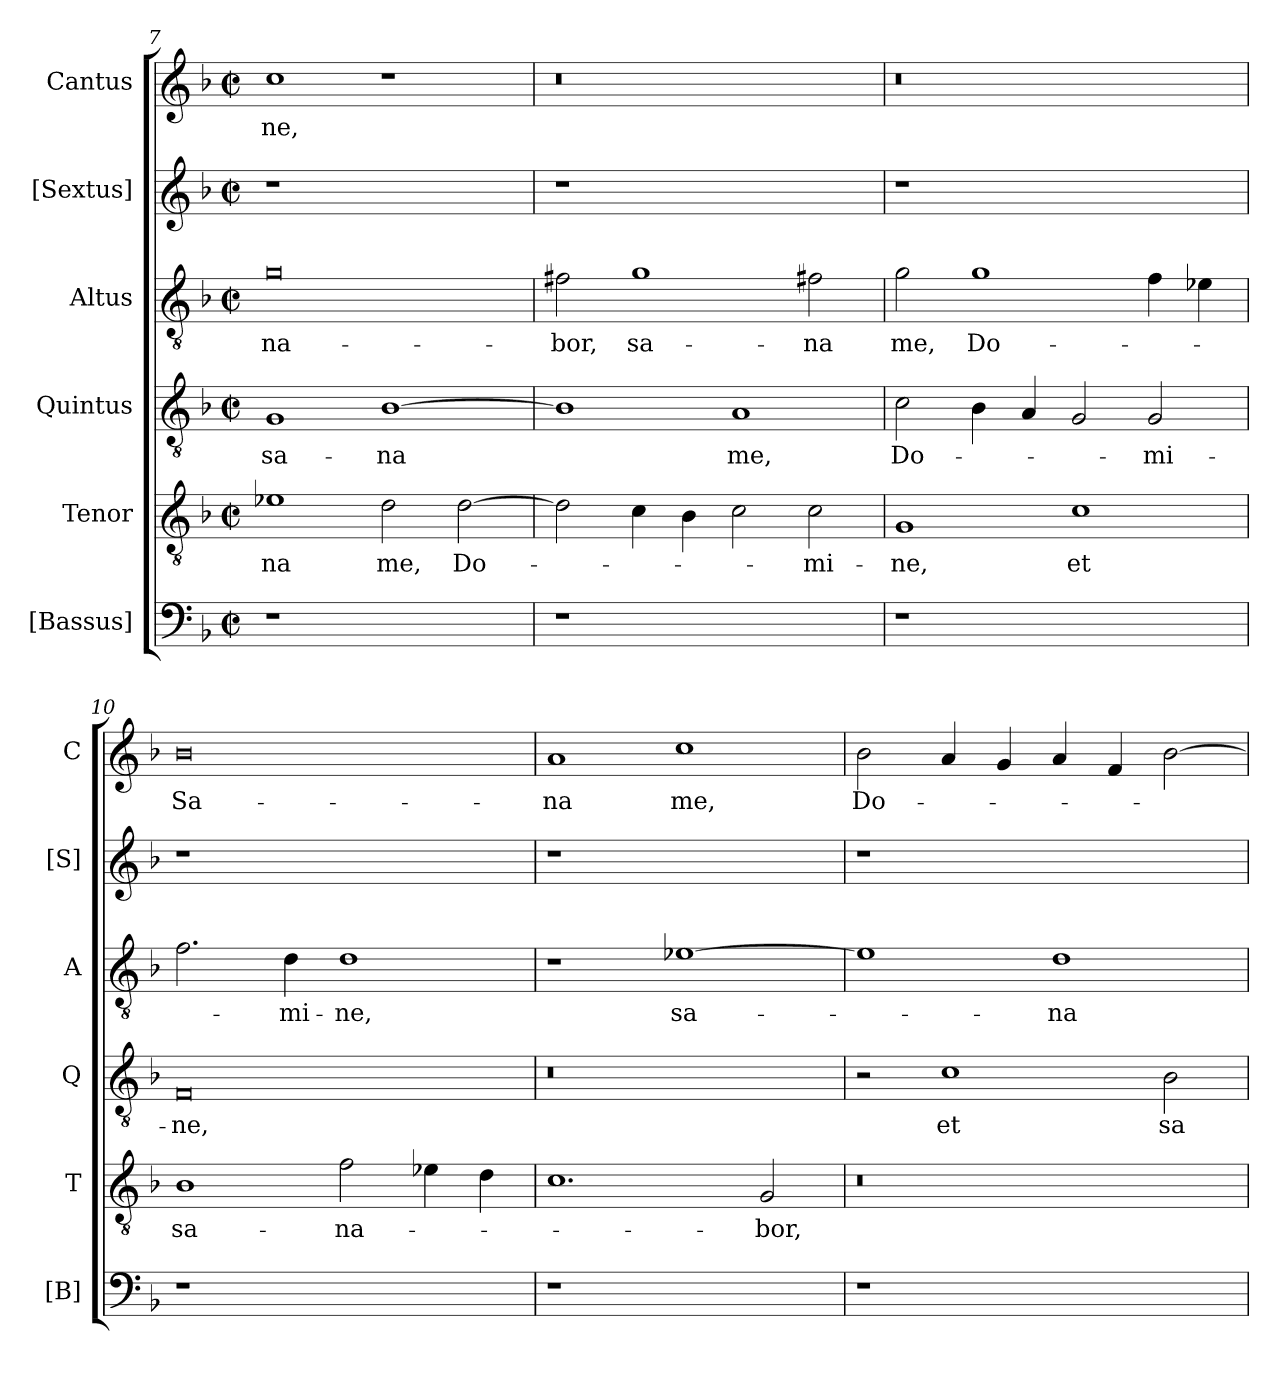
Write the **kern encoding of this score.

**kern	**kern	**text	**kern	**text	**kern	**text	**kern	**kern	**text
*part6	*part5	*part5	*part4	*part4	*part3	*part3	*part2	*part1	*part1
*staff6	*staff5	*staff5	*staff4	*staff4	*staff3	*staff3	*staff2	*staff1	*staff1
*I"[Bassus]	*I"Tenor	*	*I"Quintus	*	*I"Altus	*	*I"[Sextus]	*I"Cantus	*
*I'[B]	*I'T	*	*I'Q	*	*I'A	*	*I'[S]	*I'C	*
*clefF4	*clefGv2	*	*clefGv2	*	*clefGv2	*	*clefG2	*clefG2	*
*k[b-]	*k[b-]	*	*k[b-]	*	*k[b-]	*	*k[b-]	*k[b-]	*
*F:	*F:	*	*F:	*	*F:	*	*F:	*F:	*
*M2/2	*M2/2	*	*M2/2	*	*M2/2	*	*M2/2	*M2/2	*
*met(c|)	*met(c|)	*	*met(c|)	*	*met(c|)	*	*met(c|)	*met(c|)	*
=7	=7	=7	=7	=7	=7	=7	=7	=7	=7
1r	1e-X\	-na	1G/	sa-	0g\	-na-	1r	1cc\	-ne,
1ryy	2d\	me,	[1B-\	-na	.	.	1ryy	1r	.
.	[2d\	Do-	.	.	.	.	.	.	.
=8	=8	=8	=8	=8	=8	=8	=8	=8	=8
!	!	!	!	!	!	!	!	!LO:N:vis=0	!
1r	2d\]	.	1B-\]	.	2f#X\	-bor,	1r	1r	.
.	4c\	.	.	.	1g\	sa-	.	.	.
.	4B-\	.	.	.	.	.	.	.	.
1ryy	2c\	.	1A/	me,	.	.	1ryy	1ryy	.
.	2c\	-mi-	.	.	2f#X\	-na	.	.	.
=9	=9	=9	=9	=9	=9	=9	=9	=9	=9
!	!	!	!	!	!	!	!	!LO:N:vis=0	!
1r	1G/	-ne,	2c\	Do-	2g\	me,	1r	1r	.
.	.	.	4B-\	.	1g\	Do-	.	.	.
.	.	.	4A/	.	.	.	.	.	.
1ryy	1c\	et	2G/	.	.	.	1ryy	1ryy	.
.	.	.	2G/	-mi-	4f\	.	.	.	.
.	.	.	.	.	4e-X\	.	.	.	.
=10	=10	=10	=10	=10	=10	=10	=10	=10	=10
1r	1B-\	sa-	0F/	-ne,	2.f\	.	1r	0b-\	Sa-
.	.	.	.	.	4d\	-mi-	.	.	.
1ryy	2f\	-na-	.	.	1d\	-ne,	1ryy	.	.
.	4e-X\	.	.	.	.	.	.	.	.
.	4d\	.	.	.	.	.	.	.	.
=11	=11	=11	=11	=11	=11	=11	=11	=11	=11
!	!	!	!LO:N:vis=0	!	!	!	!	!	!
1r	1.c\	.	1r	.	1r	.	1r	1a/	-na
1ryy	.	.	1ryy	.	[1e-X\	sa-	1ryy	1cc\	me,
.	2G/	-bor,	.	.	.	.	.	.	.
=12	=12	=12	=12	=12	=12	=12	=12	=12	=12
!	!LO:N:vis=0	!	!	!	!	!	!	!	!
1r	1r	.	2r	.	1e-\]	.	1r	2b-\	Do-
.	.	.	1c\	et	.	.	.	4a/	.
.	.	.	.	.	.	.	.	4g/	.
1ryy	1ryy	.	.	.	1d\	-na	1ryy	4a/	.
.	.	.	.	.	.	.	.	4f/	.
.	.	.	2B-\	sa-	.	.	.	[2b-\	.
=	=	=	=	=	=	=	=	=	=
*-	*-	*-	*-	*-	*-	*-	*-	*-	*-
